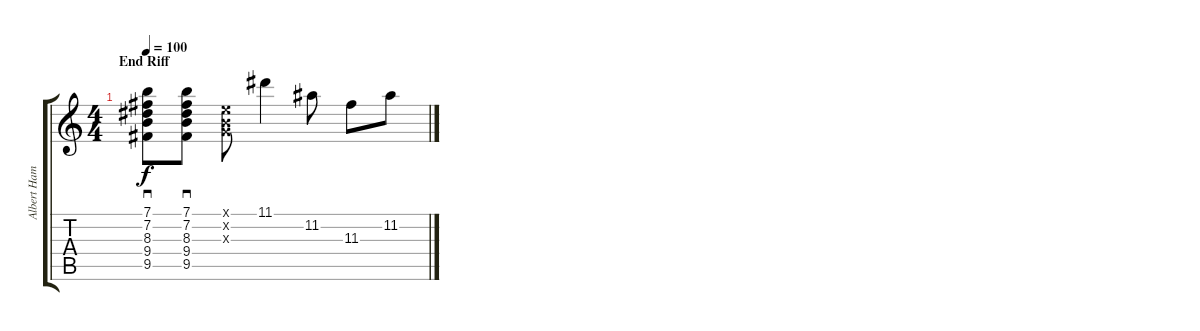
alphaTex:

\track ("Albert Hammond Jr." "Albert Ham") {mute instrument overdrivenguitar}
\staff {score tabs}
\tuning (E4 B3 G3 D3 A2 E2) {hide}
\ts (4 4)
\section ("" "End Riff")
\tempo 100
\clef g2
\ks c
(7.1 7.2 8.3 9.4 9.5).8{sd dy f} (7.1 7.2 8.3 9.4 9.5).8{sd} (0.1{x} 0.2{x} 0.3{x}).8 11.1.4 11.2.8 11.3.8 11.2.8
